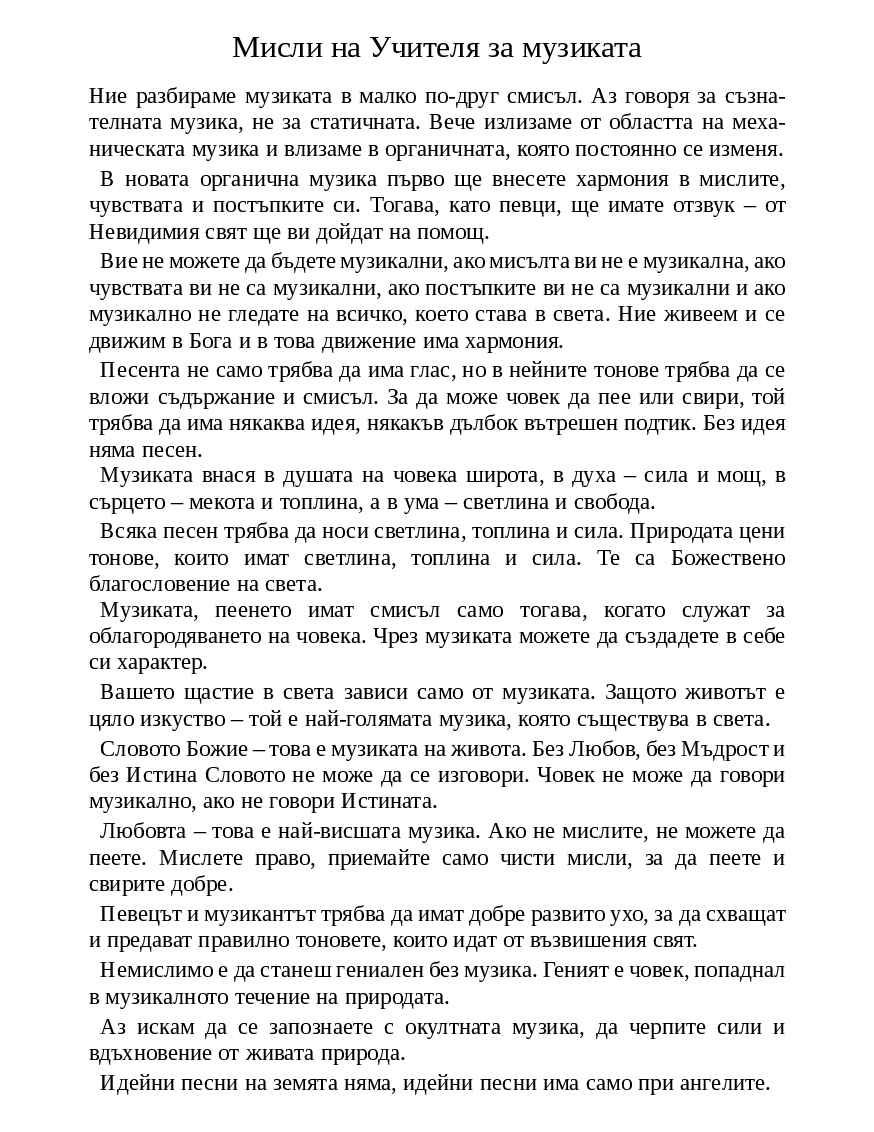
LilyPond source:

\version "2.24.4"

% include paper part and global functions
\include "include/globals.ily"

\bookpart {
  \paper {
    print-all-headers = ##t
    print-page-number = ##f
    print-first-page-number = ##f
    page-number-type = #'roman-upper


    % put page numbers on the bottom
    oddHeaderMarkup = \markup {

      \fill-line {
        """"
        \if \should-print-page-number  \abs-fontsize #9 {
          \fromproperty #'page:page-number-string

        }
      }
    }
    evenHeaderMarkup = \markup {

      \fill-line {
        \if \should-print-page-number \abs-fontsize #9 {
          \fromproperty #'page:page-number-string
          ""
        }
      }
    }

    oddFooterMarkup = \markup ""

    evenFooterMarkup = ""
    left-margin = 1.5\cm
    right-margin = 1.5\cm
    top-margin = 1\cm
    bottom-margin = 1.2\cm
    ragged-bottom = ##t % do not spread the staves to fill the whole vertical space
    top-markup-spacing.basic-distance = 8\mm
    top-system-spacing.basic-distance = 10\mm

    % change distance between staves
    system-system-spacing =
    #'((basic-distance . 16)
       (minimum-distance . 6)
       (padding . 1)
       (stretchability . 12))
  }

  \tocItem \markup "Мисли на Учителя за музиката"
  \markup \abs-fontsize #15  { \fill-line {"Мисли на Учителя за музиката"} }

  \markup \abs-fontsize #11 {
    \vspace #1.5 \override #'(baseline-skip . 3.4)
    \justify {

      Ние разбираме музиката в малко по-друг смисъл. Аз говоря за съзна- телната музика, не за статичната. Вече излизаме от областта на меха- ническата музика и влизаме в органичната, която постоянно се изменя.

    }
  }
  
  \markup \abs-fontsize #11 {
    \vspace #0.9  \override #'(baseline-skip . 3.4)
    \justify {
      \hspace #1.5
      В новата органична музика първо ще внесете хармония в мислите, чувствата и постъпките си. Тогава, като певци, ще имате отзвук – от Невидимия свят ще ви дойдат на помощ.

    }
  }

  \markup \abs-fontsize #11 {
    \vspace #0.9  \override #'(baseline-skip . 3.4)
    \justify {
      \hspace #1.5
      Вие не можете да бъдете музикални, ако мисълта ви не е музикална, ако чувствата ви не са музикални, ако постъпките ви не са музикални и ако музикално не гледате на всичко, което става в света. Ние живеем и се движим в Бога и в това движение има хармония.
    }
  }
  \markup \abs-fontsize #11 {
    \vspace #0.9  \override #'(baseline-skip . 3.4)
    \justify {
      \hspace #1.5

      Песента не само трябва да има глас, но в нейните тонове трябва да се вложи съдържание и смисъл. За да може човек да пее или свири, той трябва да има някаква идея, някакъв дълбок вътрешен подтик. Без идея няма песен.
    }
  }
  \markup \abs-fontsize #11 {
    \vspace #0.9  \override #'(baseline-skip . 3.4)
    \justify {
      \hspace #1.5

      Музиката внася в душата на човека широта, в духа – сила и мощ, в сърцето – мекота и топлина, а в ума – светлина и свобода.
    }
  }

  \markup \abs-fontsize #11 {
    \vspace #0.9  \override #'(baseline-skip . 3.4)
    \justify {
      \hspace #1.5
      Всяка песен трябва да носи светлина, топлина и сила. Природата цени тонове, които имат светлина, топлина и сила. Те са Божествено благословение на света.
    }
  }

  \markup \abs-fontsize #11 {
    \vspace #0.9  \override #'(baseline-skip . 3.4)
    \justify {
      \hspace #1.5

      Музиката, пеенето имат смисъл само тогава, когато служат за облагородяването на човека. Чрез музиката можете да създадете в себе си характер.
    }
  }
  \markup \abs-fontsize #11 {
    \vspace #0.9  \override #'(baseline-skip . 3.4)
    \justify {
      \hspace #1.5
      Вашето щастие в света зависи само от музиката. Защото животът е цяло изкуство – той е най-голямата музика, която съществува в света.
    }
  }
  
  \markup \abs-fontsize #11 {
    \vspace #0.9  \override #'(baseline-skip . 3.4)
    \justify {
      \hspace #1.5

      Словото Божие – това е музиката на живота. Без Любов, без Мъдрост и без Истина Словото не може да се изговори. Човек не може да говори музикално, ако не говори Истината.
    }
  }

  \markup \abs-fontsize #11 {
    \vspace #0.9  \override #'(baseline-skip . 3.4)
    \justify {
      \hspace #1.5
      Любовта – това е най-висшата музика. Ако не мислите, не можете да пеете. Мислете право, приемайте само чисти мисли, за да пеете и свирите добре.
    }
  }

  \markup \abs-fontsize #11 {
    \vspace #0.9  \override #'(baseline-skip . 3.4)
    \justify {
      \hspace #1.5

      Певецът и музикантът трябва да имат добре развито ухо, за да схващат и предават правилно тоновете, които идат от възвишения свят.

    }
  }

 \markup \abs-fontsize #11 {
    \vspace #0.9  \override #'(baseline-skip . 3.4)
    \justify {
      \hspace #1.5

      Немислимо е да станеш гениален без музика. Геният е човек, попаднал в музикалното течение на природата.
    }
  }

  \markup \abs-fontsize #11 {
    \vspace #0.9  \override #'(baseline-skip . 3.4)
    \justify {
      \hspace #1.5

      Аз искам да се запознаете с окултната музика, да черпите сили и вдъхновение от живата природа.
    }
  }
    \markup \abs-fontsize #11 {
    \vspace #0.9  \override #'(baseline-skip . 3.4)
    \justify {
      \hspace #1.5

      Идейни песни на земята няма, идейни песни има само при ангелите.

    }
  }
  
  
  }